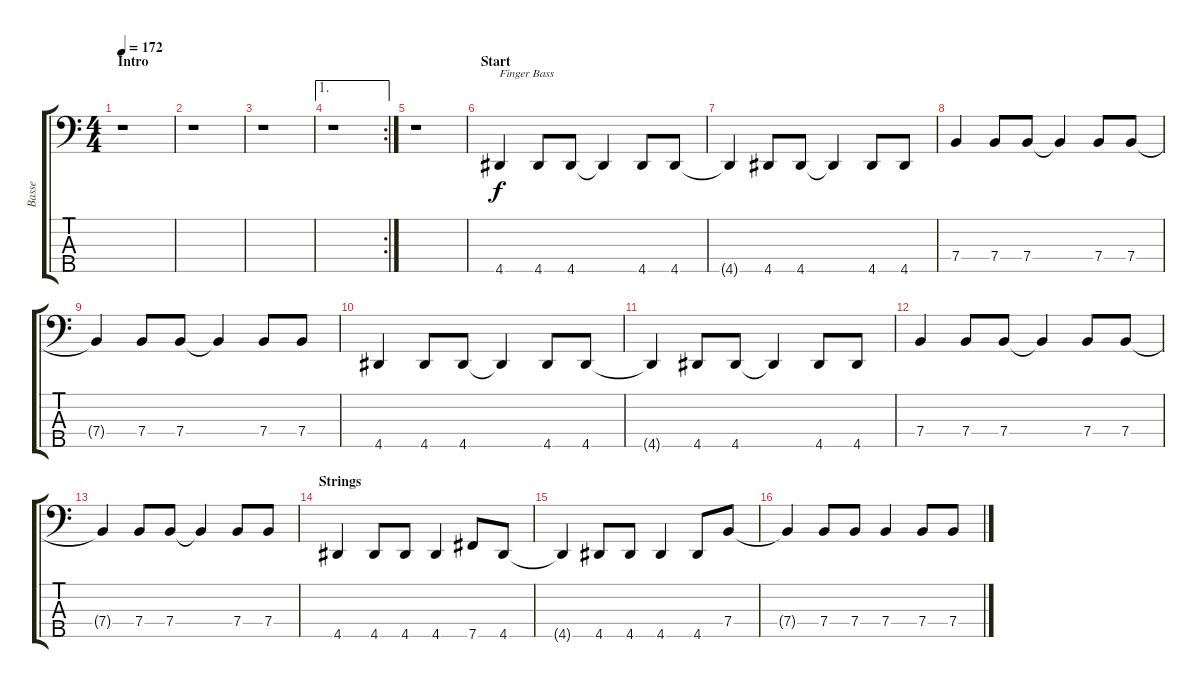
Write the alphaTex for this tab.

\track ("Basse" "Basse") {instrument electricbassfinger}
\staff {score tabs}
\tuning (G2 D2 A1 E1 B0) {hide}
\ts (4 4)
\section ("" "Intro")
\tempo 172
\clef f4
\ks c
r.1{dy f instrument electricbassfinger} |
r.1 |
r.1 |
\ae 1
\rc 2
r.1 |
r.1 |
\section ("" "Start")
4.5.4{txt "Finger Bass"} 4.5.8 4.5.8 4.5{t}.4 4.5.8 4.5.8 |
4.5{t}.4 4.5.8 4.5.8 4.5{t}.4 4.5.8 4.5.8 |
7.4.4 7.4.8 7.4.8 7.4{t}.4 7.4.8 7.4.8 |
7.4{t}.4 7.4.8 7.4.8 7.4{t}.4 7.4.8 7.4.8 |
4.5.4 4.5.8 4.5.8 4.5{t}.4 4.5.8 4.5.8 |
4.5{t}.4 4.5.8 4.5.8 4.5{t}.4 4.5.8 4.5.8 |
7.4.4 7.4.8 7.4.8 7.4{t}.4 7.4.8 7.4.8 |
7.4{t}.4 7.4.8 7.4.8 7.4{t}.4 7.4.8 7.4.8 |
\section ("" "Strings")
4.5.4 4.5.8 4.5.8 4.5.4 7.5.8 4.5.8 |
4.5{t}.4 4.5.8 4.5.8 4.5.4 4.5.8 7.4.8 |
7.4{t}.4 7.4.8 7.4.8 7.4.4 7.4.8 7.4.8
